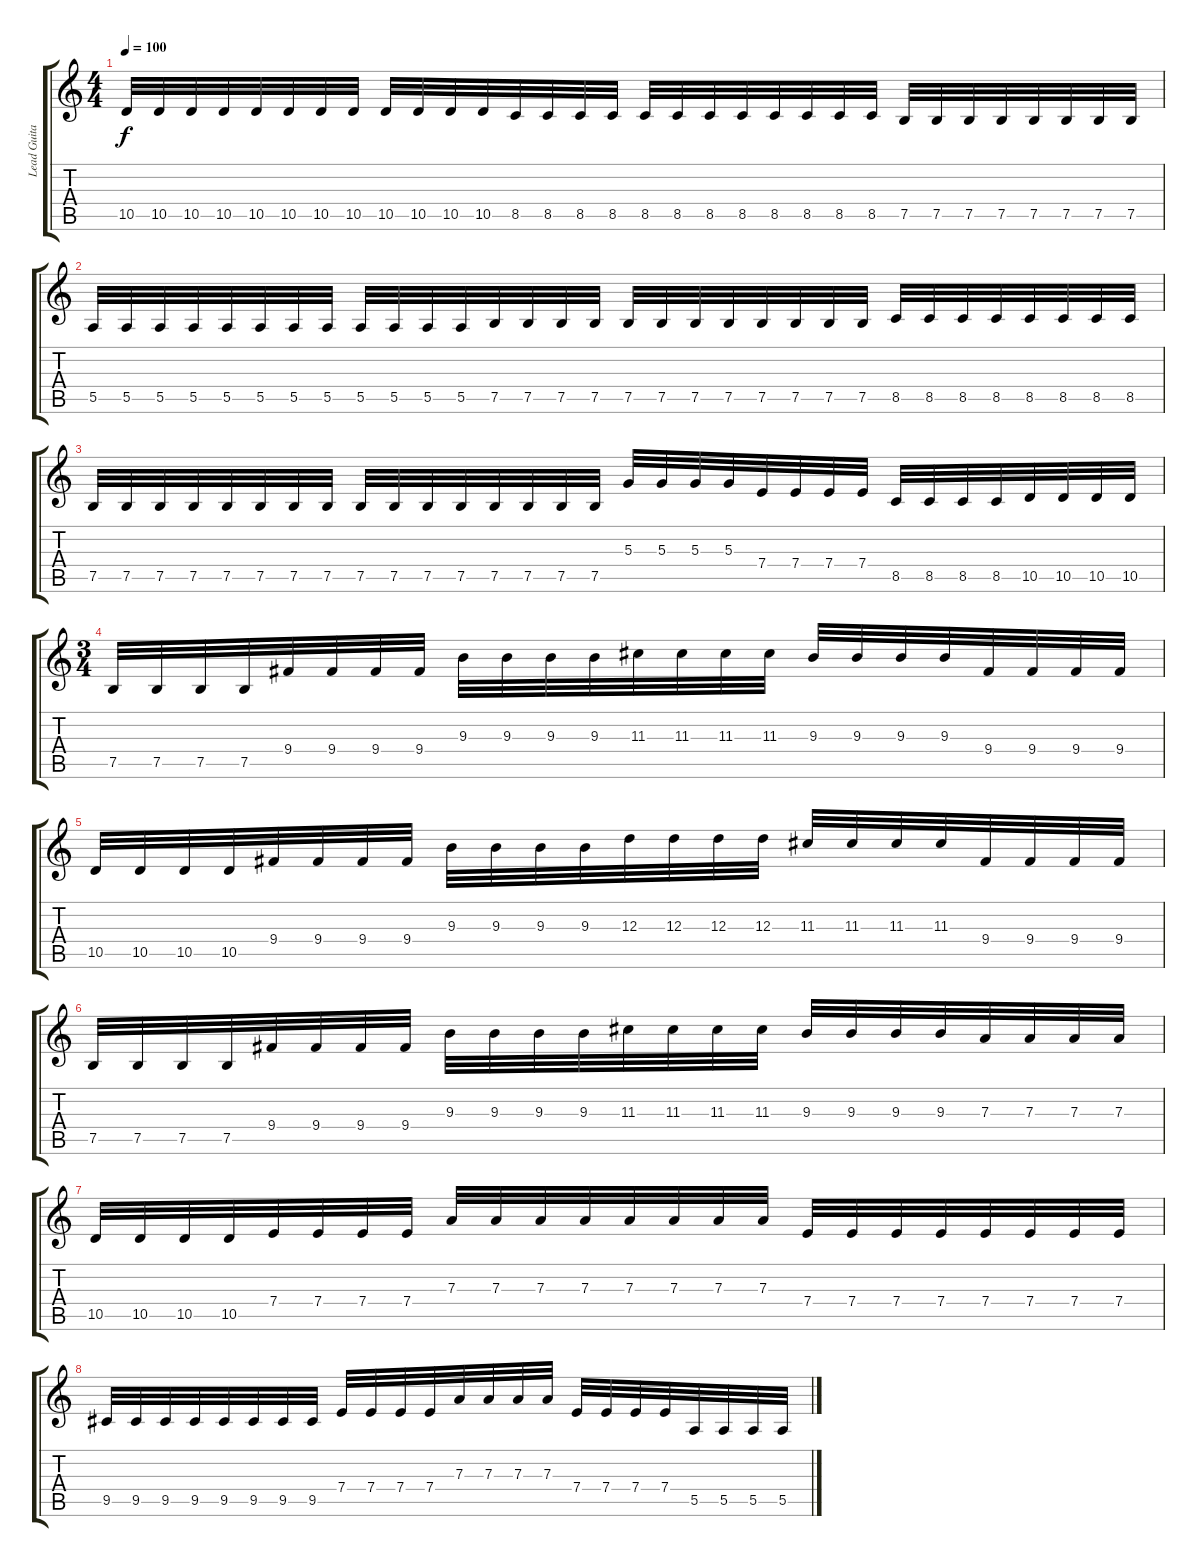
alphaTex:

\track ("Lead Guitar" "Lead Guita") {instrument distortionguitar}
\staff {score tabs}
\tuning (B3 Gb3 D3 A2 E2 B1) {hide}
\ts (4 4)
\tempo 100
\clef g2
\ks c
10.5.32{dy f} 10.5.32 10.5.32 10.5.32 10.5.32 10.5.32 10.5.32 10.5.32 10.5.32 10.5.32 10.5.32 10.5.32 8.5.32 8.5.32 8.5.32 8.5.32 8.5.32 8.5.32 8.5.32 8.5.32 8.5.32 8.5.32 8.5.32 8.5.32 7.5.32 7.5.32 7.5.32 7.5.32 7.5.32 7.5.32 7.5.32 7.5.32 |
5.5.32 5.5.32 5.5.32 5.5.32 5.5.32 5.5.32 5.5.32 5.5.32 5.5.32 5.5.32 5.5.32 5.5.32 7.5.32 7.5.32 7.5.32 7.5.32 7.5.32 7.5.32 7.5.32 7.5.32 7.5.32 7.5.32 7.5.32 7.5.32 8.5.32 8.5.32 8.5.32 8.5.32 8.5.32 8.5.32 8.5.32 8.5.32 |
7.5.32 7.5.32 7.5.32 7.5.32 7.5.32 7.5.32 7.5.32 7.5.32 7.5.32 7.5.32 7.5.32 7.5.32 7.5.32 7.5.32 7.5.32 7.5.32 5.3.32 5.3.32 5.3.32 5.3.32 7.4.32 7.4.32 7.4.32 7.4.32 8.5.32 8.5.32 8.5.32 8.5.32 10.5.32 10.5.32 10.5.32 10.5.32 |
\ts (3 4)
7.5.32 7.5.32 7.5.32 7.5.32 9.4.32 9.4.32 9.4.32 9.4.32 9.3.32 9.3.32 9.3.32 9.3.32 11.3.32 11.3.32 11.3.32 11.3.32 9.3.32 9.3.32 9.3.32 9.3.32 9.4.32 9.4.32 9.4.32 9.4.32 |
10.5.32 10.5.32 10.5.32 10.5.32 9.4.32 9.4.32 9.4.32 9.4.32 9.3.32 9.3.32 9.3.32 9.3.32 12.3.32 12.3.32 12.3.32 12.3.32 11.3.32 11.3.32 11.3.32 11.3.32 9.4.32 9.4.32 9.4.32 9.4.32 |
7.5.32 7.5.32 7.5.32 7.5.32 9.4.32 9.4.32 9.4.32 9.4.32 9.3.32 9.3.32 9.3.32 9.3.32 11.3.32 11.3.32 11.3.32 11.3.32 9.3.32 9.3.32 9.3.32 9.3.32 7.3.32 7.3.32 7.3.32 7.3.32 |
10.5.32 10.5.32 10.5.32 10.5.32 7.4.32 7.4.32 7.4.32 7.4.32 7.3.32 7.3.32 7.3.32 7.3.32 7.3.32 7.3.32 7.3.32 7.3.32 7.4.32 7.4.32 7.4.32 7.4.32 7.4.32 7.4.32 7.4.32 7.4.32 |
9.5.32 9.5.32 9.5.32 9.5.32 9.5.32 9.5.32 9.5.32 9.5.32 7.4.32 7.4.32 7.4.32 7.4.32 7.3.32 7.3.32 7.3.32 7.3.32 7.4.32 7.4.32 7.4.32 7.4.32 5.5.32 5.5.32 5.5.32 5.5.32
